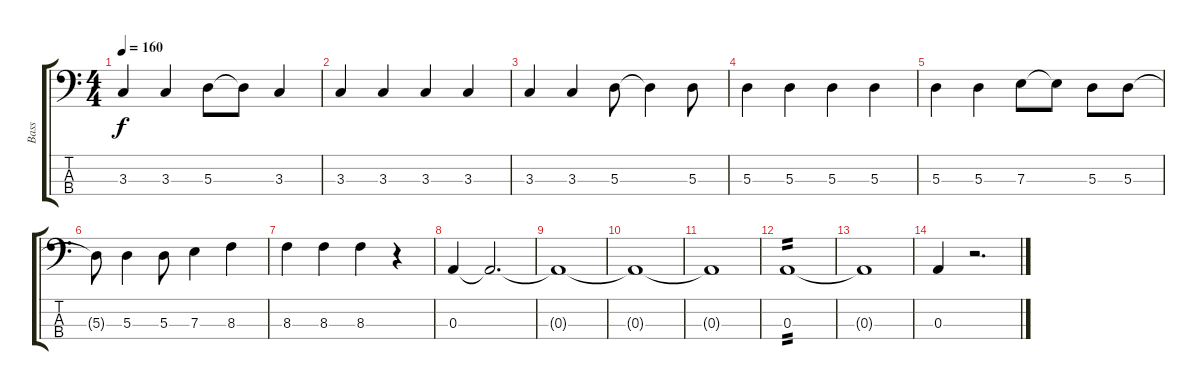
\track ("Bass" "Bass") {instrument electricbassfinger}
\staff {score tabs}
\tuning (G2 D2 A1 E1) {hide}
\ts (4 4)
\tempo 160
\clef f4
\ks c
3.3.4{dy f} 3.3.4 5.3.8 5.3{t}.8 3.3.4 |
3.3.4 3.3.4 3.3.4 3.3.4 |
3.3.4 3.3.4 5.3.8 5.3{t}.4 5.3.8 |
5.3.4 5.3.4 5.3.4 5.3.4 |
5.3.4 5.3.4 7.3.8 7.3{t}.8 5.3.8 5.3.8 |
5.3{t}.8 5.3.4 5.3.8 7.3.4 8.3.4 |
8.3.4 8.3.4 8.3.4 r.4 |
0.3.4 0.3{t}.2{d} |
0.3{t}.1 |
0.3{t}.1 |
0.3{t}.1 |
0.3.1{tp 2} |
0.3{t}.1 |
0.3.4 r.2{d}
